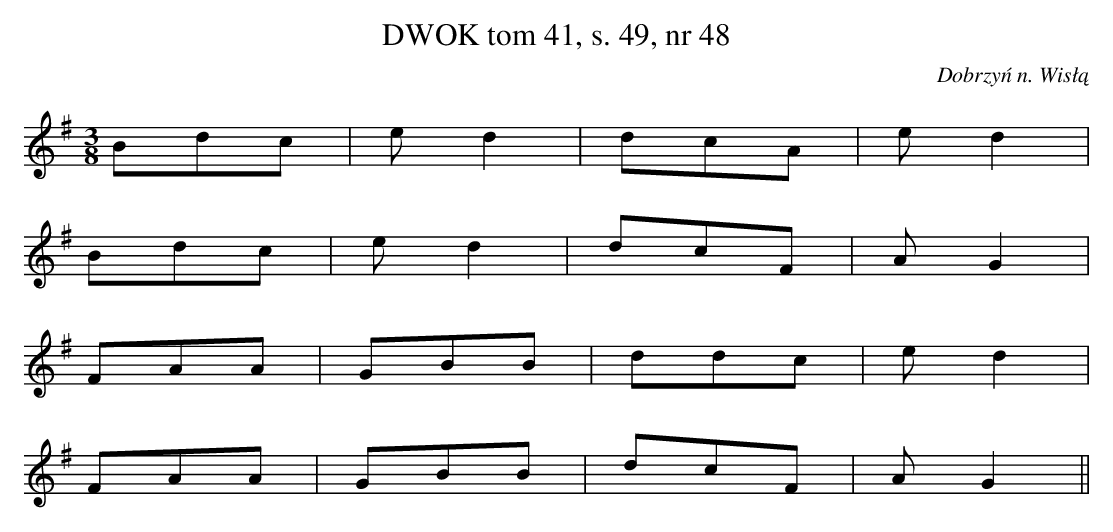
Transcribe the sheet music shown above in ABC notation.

X:1
T: DWOK tom 41, s. 49, nr 48
O: Dobrzyń n. Wisłą
L: 1/16
M: 3/8
K: G
B2d2c2 | e2 d4 | d2c2A2 | e2 d4 |
B2d2c2 | e2 d4 | d2c2F2 | A2 G4 |
F2A2A2 | G2B2B2 | d2d2c2 | e2 d4 |
F2A2A2 | G2B2B2 | d2c2F2 | A2 G4 ||
